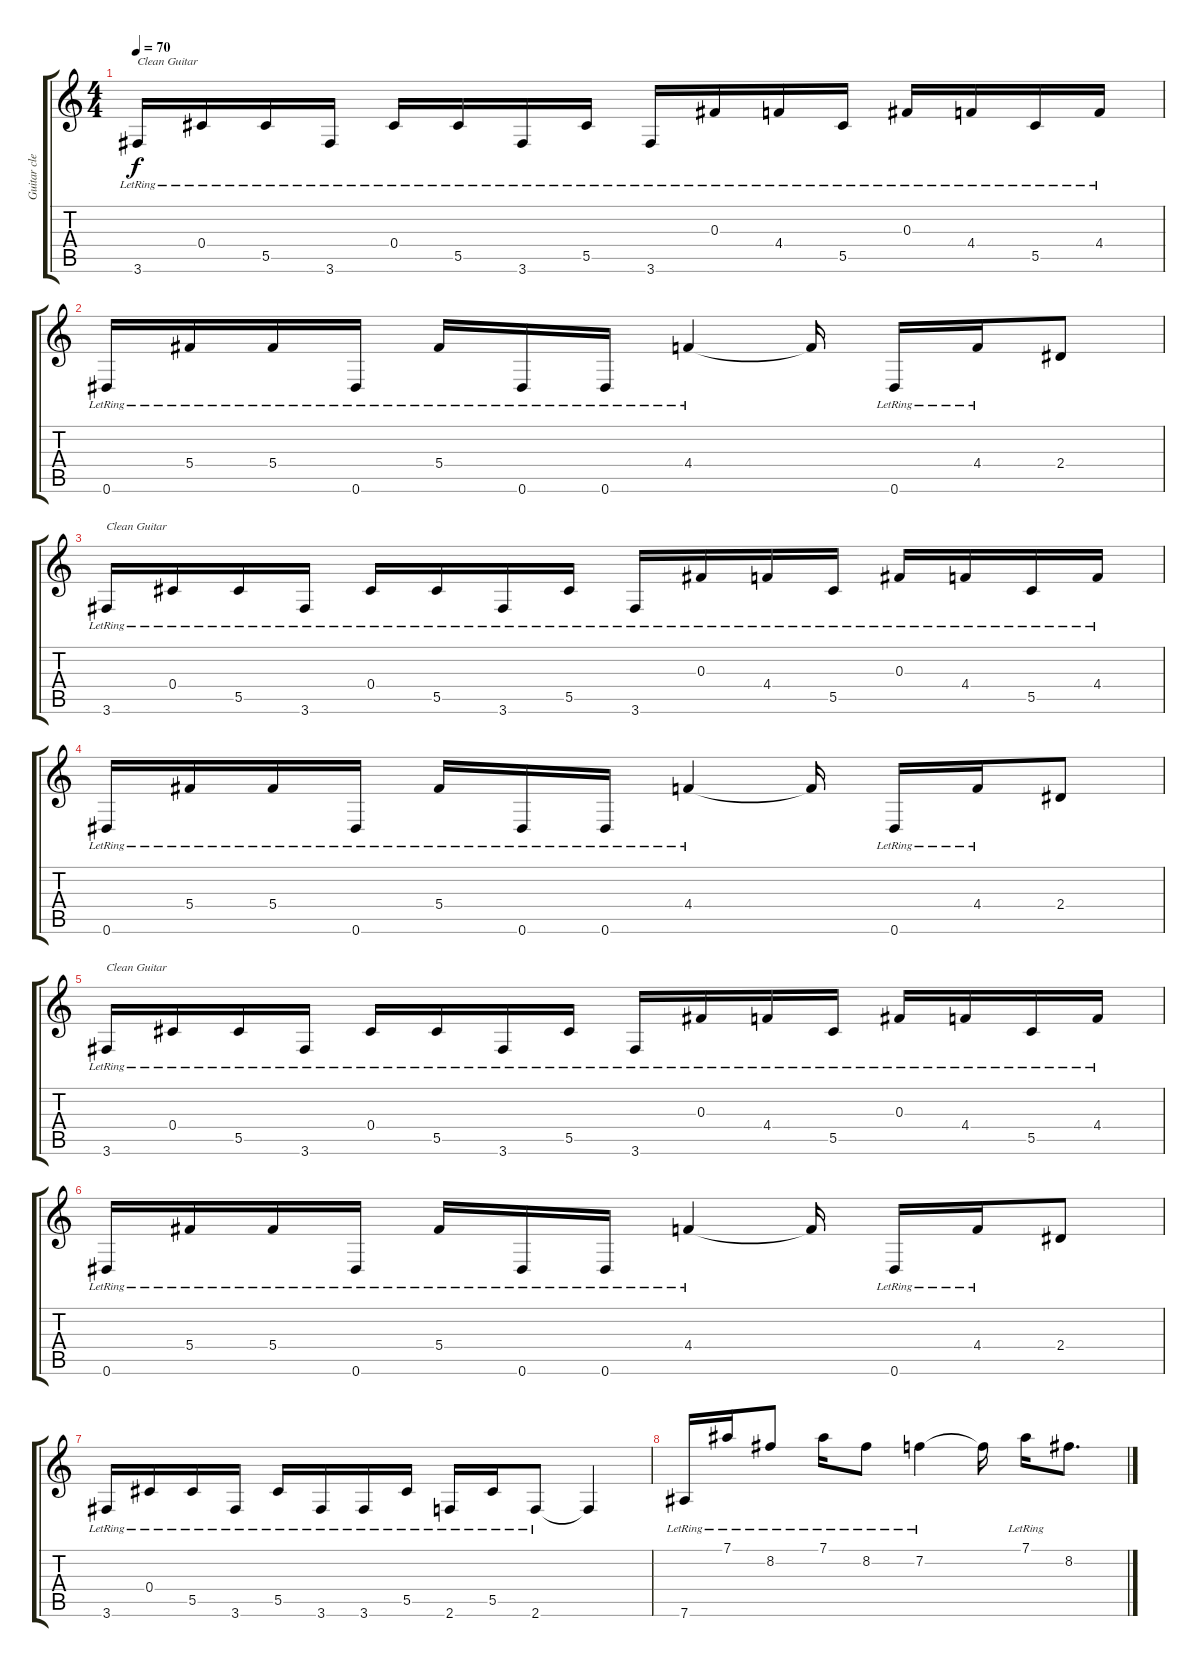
\track ("Guitar clean (Jade)" "Guitar cle") {instrument electricguitarjazz}
\staff {score tabs}
\tuning (Eb4 Bb3 Gb3 Db3 Ab2 Eb2) {hide}
\ts (4 4)
\tempo 70
\clef g2
\ks c
3.6{lr}.16{txt "Clean Guitar" dy f} 0.4{lr}.16 5.5{lr}.16 3.6{lr}.16 0.4{lr}.16 5.5{lr}.16 3.6{lr}.16 5.5{lr}.16 3.6{lr}.16 0.3{lr}.16 4.4{lr}.16 5.5{lr}.16 0.3{lr}.16 4.4{lr}.16 5.5{lr}.16 4.4{lr}.16 |
0.6{lr}.16 5.4{lr}.16 5.4{lr}.16 0.6{lr}.16 5.4{lr}.16 0.6{lr}.16 0.6{lr}.16 4.4{lr}.4 4.4{t}.16 0.6{lr}.16 4.4{lr}.16 2.4.8 |
3.6{lr}.16{txt "Clean Guitar"} 0.4{lr}.16 5.5{lr}.16 3.6{lr}.16 0.4{lr}.16 5.5{lr}.16 3.6{lr}.16 5.5{lr}.16 3.6{lr}.16 0.3{lr}.16 4.4{lr}.16 5.5{lr}.16 0.3{lr}.16 4.4{lr}.16 5.5{lr}.16 4.4{lr}.16 |
0.6{lr}.16 5.4{lr}.16 5.4{lr}.16 0.6{lr}.16 5.4{lr}.16 0.6{lr}.16 0.6{lr}.16 4.4{lr}.4 4.4{t}.16 0.6{lr}.16 4.4{lr}.16 2.4.8 |
3.6{lr}.16{txt "Clean Guitar"} 0.4{lr}.16 5.5{lr}.16 3.6{lr}.16 0.4{lr}.16 5.5{lr}.16 3.6{lr}.16 5.5{lr}.16 3.6{lr}.16 0.3{lr}.16 4.4{lr}.16 5.5{lr}.16 0.3{lr}.16 4.4{lr}.16 5.5{lr}.16 4.4{lr}.16 |
0.6{lr}.16 5.4{lr}.16 5.4{lr}.16 0.6{lr}.16 5.4{lr}.16 0.6{lr}.16 0.6{lr}.16 4.4{lr}.4 4.4{t}.16 0.6{lr}.16 4.4{lr}.16 2.4.8 |
3.6{lr}.16 0.4{lr}.16 5.5{lr}.16 3.6{lr}.16 5.5{lr}.16 3.6{lr}.16 3.6{lr}.16 5.5{lr}.16 2.6{lr}.16 5.5{lr}.16 2.6{lr}.8 2.6{t}.4 |
7.6{lr}.16 7.1{lr}.16 8.2{lr}.8 7.1{lr}.16 8.2{lr}.8 7.2{lr}.4 7.2{t}.16 7.1{lr}.16 8.2.8{d}
